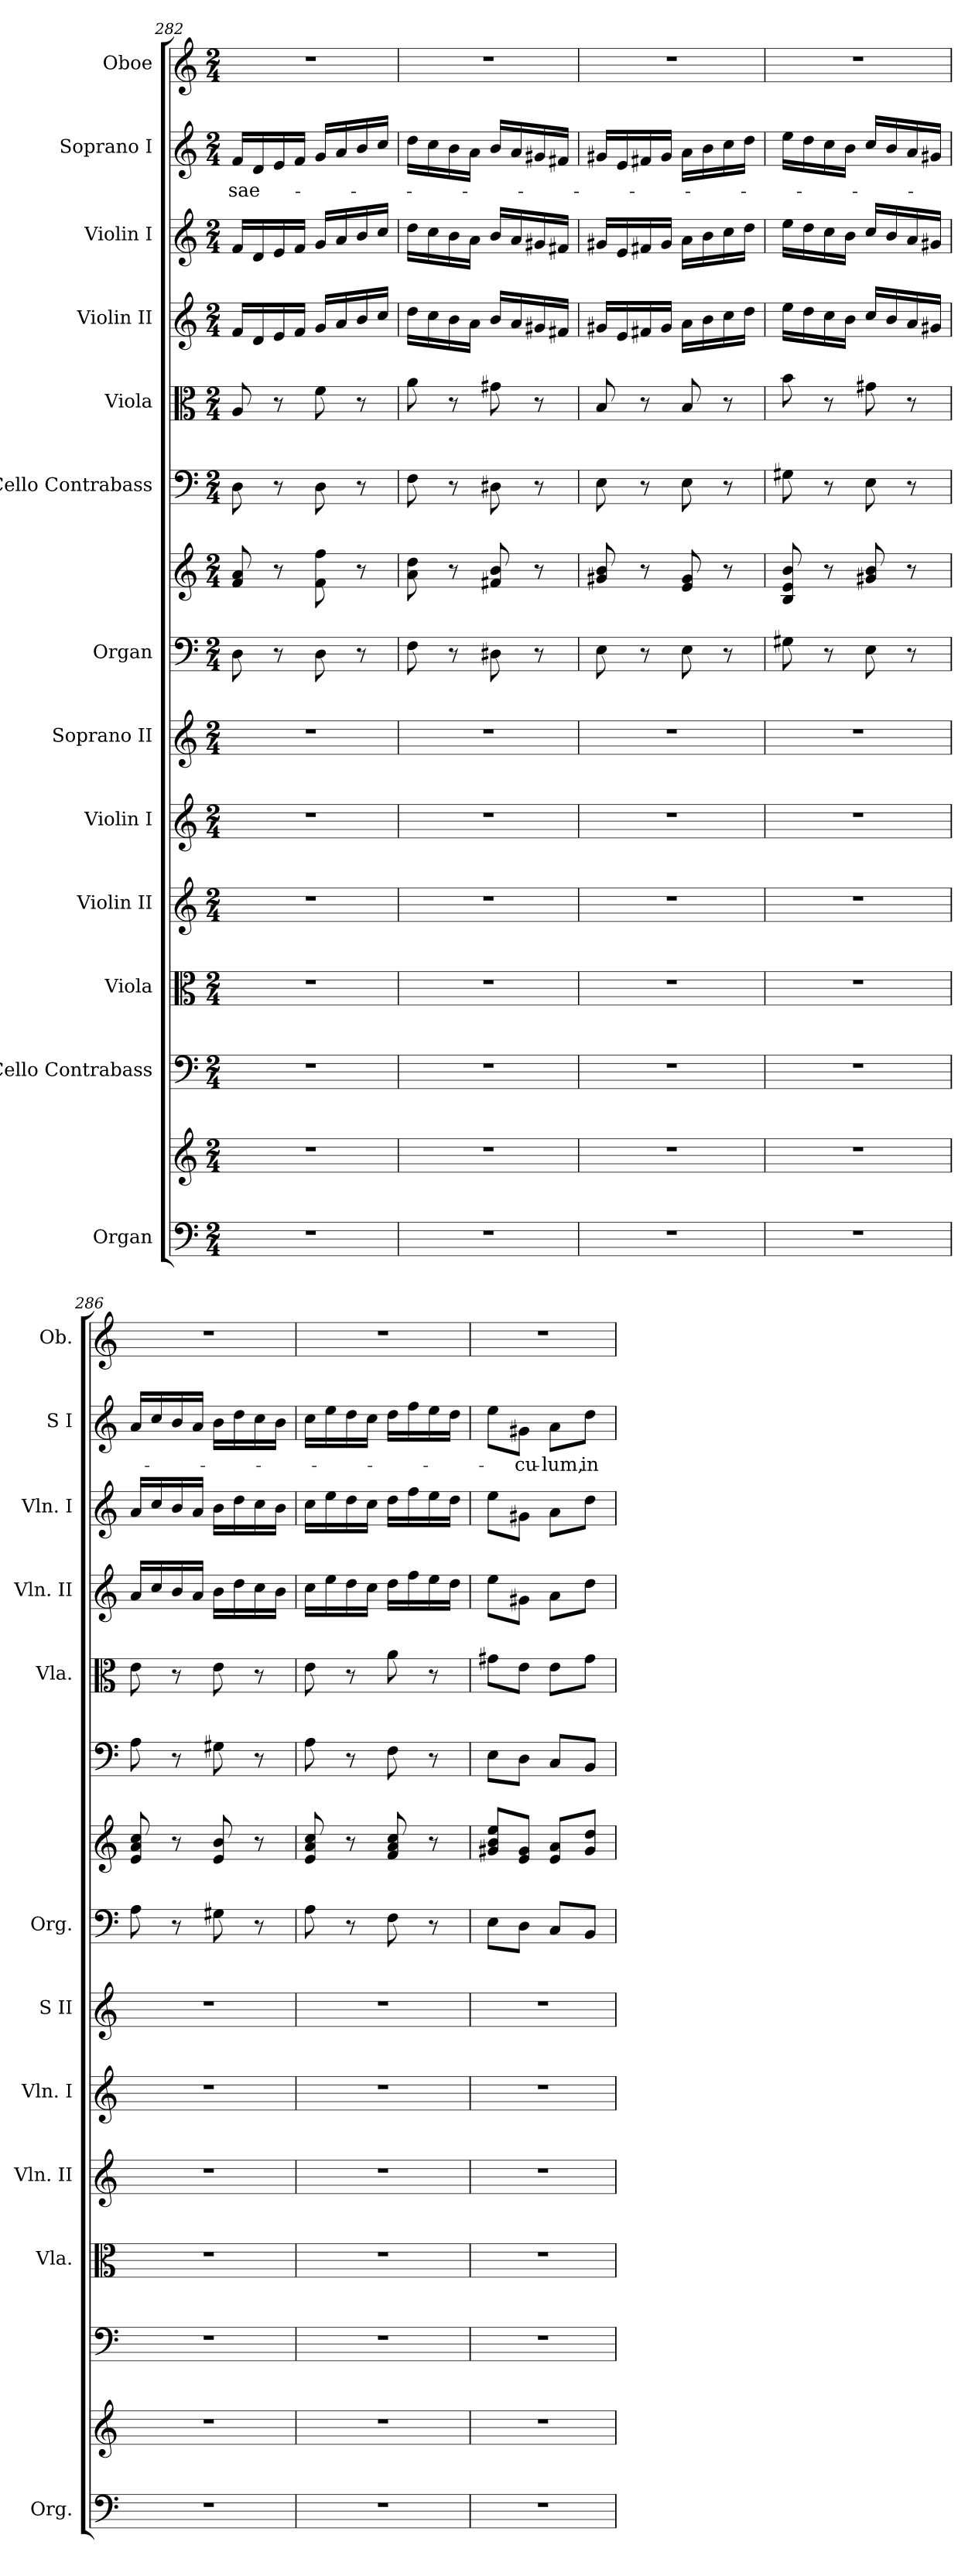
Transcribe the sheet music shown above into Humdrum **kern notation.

**kern	**kern	**kern	**kern	**kern	**kern	**kern	**kern	**kern	**kern	**kern	**kern	**kern	**kern	**text	**kern
*part13	*part13	*part12	*part11	*part10	*part9	*part8	*part7	*part7	*part6	*part5	*part4	*part3	*part2	*part2	*part1
*staff15	*staff14	*staff13	*staff12	*staff11	*staff10	*staff9	*staff8	*staff7	*staff6	*staff5	*staff4	*staff3	*staff2	*staff2	*staff1
*I"Organ	*	*I"Cello Contrabass	*I"Viola	*I"Violin II	*I"Violin I	*I"Soprano II	*I"Organ	*	*I"Cello Contrabass	*I"Viola	*I"Violin II	*I"Violin I	*I"Soprano I	*	*I"Oboe
*I'Org.	*	*	*I'Vla.	*I'Vln. II	*I'Vln. I	*I'S II	*I'Org.	*	*	*I'Vla.	*I'Vln. II	*I'Vln. I	*I'S I	*	*I'Ob.
*clefF4	*clefG2	*clefF4	*clefC3	*clefG2	*clefG2	*clefG2	*clefF4	*clefG2	*clefF4	*clefC3	*clefG2	*clefG2	*clefG2	*	*clefG2
*k[]	*k[]	*k[]	*k[]	*k[]	*k[]	*k[]	*k[]	*k[]	*k[]	*k[]	*k[]	*k[]	*k[]	*	*k[]
*a:	*a:	*a:	*a:	*a:	*a:	*a:	*a:	*a:	*a:	*a:	*a:	*a:	*a:	*	*a:
*M2/4	*M2/4	*M2/4	*M2/4	*M2/4	*M2/4	*M2/4	*M2/4	*M2/4	*M2/4	*M2/4	*M2/4	*M2/4	*M2/4	*	*M2/4
=282	=282	=282	=282	=282	=282	=282	=282	=282	=282	=282	=282	=282	=282	=282	=282
!	!	!	!	!	!	!	!	!	!	!	!	!	!	!LO:LY:b	!
2r	2r	2r	2r	2r	2r	2r	8D\	8f/ 8a/	8D\	8A/	16f/LL	16f/LL	16f/LL	sae-	2r
.	.	.	.	.	.	.	.	.	.	.	16d/	16d/	16d/	.	.
.	.	.	.	.	.	.	8r	8r	8r	8r	16e/	16e/	16e/	.	.
.	.	.	.	.	.	.	.	.	.	.	16f/JJ	16f/JJ	16f/JJ	.	.
.	.	.	.	.	.	.	8D\	8f\ 8ff\	8D\	8f\	16g/LL	16g/LL	16g/LL	.	.
.	.	.	.	.	.	.	.	.	.	.	16a/	16a/	16a/	.	.
.	.	.	.	.	.	.	8r	8r	8r	8r	16b/	16b/	16b/	.	.
.	.	.	.	.	.	.	.	.	.	.	16cc/JJ	16cc/JJ	16cc/JJ	.	.
=283	=283	=283	=283	=283	=283	=283	=283	=283	=283	=283	=283	=283	=283	=283	=283
2r	2r	2r	2r	2r	2r	2r	8F\	8a\ 8dd\	8F\	8a\	16dd\LL	16dd\LL	16dd\LL	.	2r
.	.	.	.	.	.	.	.	.	.	.	16cc\	16cc\	16cc\	.	.
.	.	.	.	.	.	.	8r	8r	8r	8r	16b\	16b\	16b\	.	.
.	.	.	.	.	.	.	.	.	.	.	16a\JJ	16a\JJ	16a\JJ	.	.
.	.	.	.	.	.	.	8D#X\	8f#X/ 8b/	8D#X\	8g#X\	16b/LL	16b/LL	16b/LL	.	.
.	.	.	.	.	.	.	.	.	.	.	16a/	16a/	16a/	.	.
.	.	.	.	.	.	.	8r	8r	8r	8r	16g#X/	16g#X/	16g#X/	.	.
.	.	.	.	.	.	.	.	.	.	.	16f#X/JJ	16f#X/JJ	16f#X/JJ	.	.
=284	=284	=284	=284	=284	=284	=284	=284	=284	=284	=284	=284	=284	=284	=284	=284
2r	2r	2r	2r	2r	2r	2r	8E\	8g#X/ 8b/	8E\	8B/	16g#X/LL	16g#X/LL	16g#X/LL	.	2r
.	.	.	.	.	.	.	.	.	.	.	16e/	16e/	16e/	.	.
.	.	.	.	.	.	.	8r	8r	8r	8r	16f#X/	16f#X/	16f#X/	.	.
.	.	.	.	.	.	.	.	.	.	.	16g#/JJ	16g#/JJ	16g#/JJ	.	.
.	.	.	.	.	.	.	8E\	8e/ 8g#/	8E\	8B/	16a\LL	16a\LL	16a\LL	.	.
.	.	.	.	.	.	.	.	.	.	.	16b\	16b\	16b\	.	.
.	.	.	.	.	.	.	8r	8r	8r	8r	16cc\	16cc\	16cc\	.	.
.	.	.	.	.	.	.	.	.	.	.	16dd\JJ	16dd\JJ	16dd\JJ	.	.
=285	=285	=285	=285	=285	=285	=285	=285	=285	=285	=285	=285	=285	=285	=285	=285
2r	2r	2r	2r	2r	2r	2r	8G#X\	8B/ 8e/ 8b/	8G#X\	8b\	16ee\LL	16ee\LL	16ee\LL	.	2r
.	.	.	.	.	.	.	.	.	.	.	16dd\	16dd\	16dd\	.	.
.	.	.	.	.	.	.	8r	8r	8r	8r	16cc\	16cc\	16cc\	.	.
.	.	.	.	.	.	.	.	.	.	.	16b\JJ	16b\JJ	16b\JJ	.	.
.	.	.	.	.	.	.	8E\	8g#X/ 8b/	8E\	8g#X\	16cc/LL	16cc/LL	16cc/LL	.	.
.	.	.	.	.	.	.	.	.	.	.	16b/	16b/	16b/	.	.
.	.	.	.	.	.	.	8r	8r	8r	8r	16a/	16a/	16a/	.	.
.	.	.	.	.	.	.	.	.	.	.	16g#X/JJ	16g#X/JJ	16g#X/JJ	.	.
!!LO:PB:g=z
=286	=286	=286	=286	=286	=286	=286	=286	=286	=286	=286	=286	=286	=286	=286	=286
2r	2r	2r	2r	2r	2r	2r	8A\	8e/ 8a/ 8cc/	8A\	8e\	16a/LL	16a/LL	16a/LL	.	2r
.	.	.	.	.	.	.	.	.	.	.	16cc/	16cc/	16cc/	.	.
.	.	.	.	.	.	.	8r	8r	8r	8r	16b/	16b/	16b/	.	.
.	.	.	.	.	.	.	.	.	.	.	16a/JJ	16a/JJ	16a/JJ	.	.
.	.	.	.	.	.	.	8G#X\	8e/ 8b/	8G#X\	8e\	16b\LL	16b\LL	16b\LL	.	.
.	.	.	.	.	.	.	.	.	.	.	16dd\	16dd\	16dd\	.	.
.	.	.	.	.	.	.	8r	8r	8r	8r	16cc\	16cc\	16cc\	.	.
.	.	.	.	.	.	.	.	.	.	.	16b\JJ	16b\JJ	16b\JJ	.	.
=287	=287	=287	=287	=287	=287	=287	=287	=287	=287	=287	=287	=287	=287	=287	=287
2r	2r	2r	2r	2r	2r	2r	8A\	8e/ 8a/ 8cc/	8A\	8e\	16cc\LL	16cc\LL	16cc\LL	.	2r
.	.	.	.	.	.	.	.	.	.	.	16ee\	16ee\	16ee\	.	.
.	.	.	.	.	.	.	8r	8r	8r	8r	16dd\	16dd\	16dd\	.	.
.	.	.	.	.	.	.	.	.	.	.	16cc\JJ	16cc\JJ	16cc\JJ	.	.
.	.	.	.	.	.	.	8F\	8f/ 8a/ 8cc/	8F\	8a\	16dd\LL	16dd\LL	16dd\LL	.	.
.	.	.	.	.	.	.	.	.	.	.	16ff\	16ff\	16ff\	.	.
.	.	.	.	.	.	.	8r	8r	8r	8r	16ee\	16ee\	16ee\	.	.
.	.	.	.	.	.	.	.	.	.	.	16dd\JJ	16dd\JJ	16dd\JJ	.	.
=288	=288	=288	=288	=288	=288	=288	=288	=288	=288	=288	=288	=288	=288	=288	=288
2r	2r	2r	2r	2r	2r	2r	8E\L	8g#X/ 8b/ 8ee/L	8E\L	8g#X\L	8ee\L	8ee\L	8ee\L	.	2r
!	!	!	!	!	!	!	!	!	!	!	!	!	!	!LO:LY:b	!
.	.	.	.	.	.	.	8D\J	8e/ 8g#/J	8D\J	8e\J	8g#X\J	8g#X\J	8g#X\J	-cu-	.
!	!	!	!	!	!	!	!	!	!	!	!	!	!	!LO:LY:b	!
.	.	.	.	.	.	.	8C/L	8e/ 8a/L	8C/L	8e\L	8a\L	8a\L	8a\L	-lum,	.
!	!	!	!	!	!	!	!	!	!	!	!	!	!	!LO:LY:b	!
.	.	.	.	.	.	.	8BB/J	8g#/ 8dd/J	8BB/J	8g#\J	8dd\J	8dd\J	8dd\J	in	.
=	=	=	=	=	=	=	=	=	=	=	=	=	=	=	=
*-	*-	*-	*-	*-	*-	*-	*-	*-	*-	*-	*-	*-	*-	*-	*-
